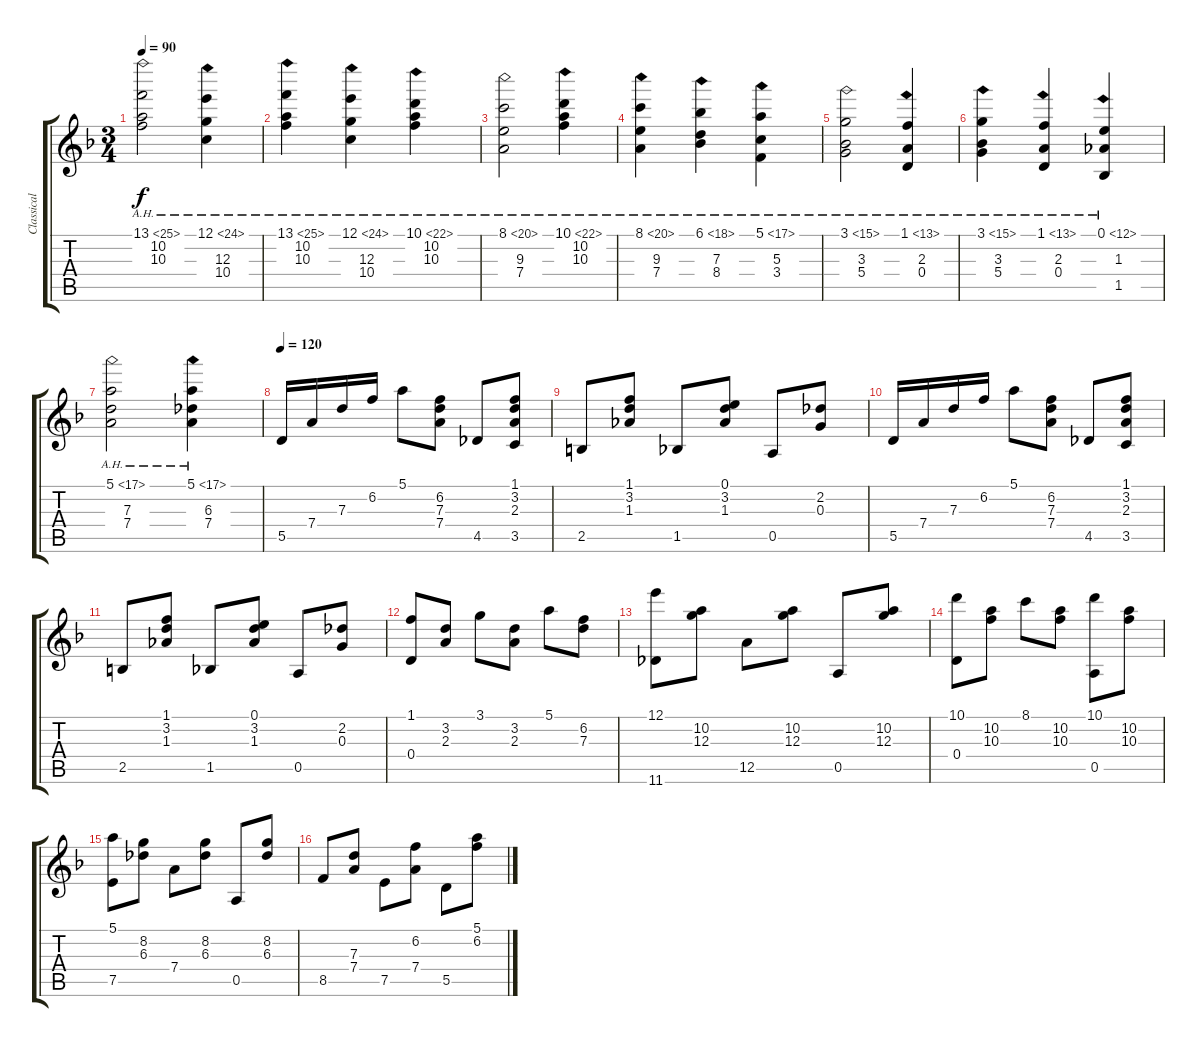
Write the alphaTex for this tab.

\track ("Classical Guitar" "Classical ") {instrument acousticguitarnylon}
\staff {score tabs}
\tuning (E4 B3 G3 D3 A2 D2) {hide}
\ts (3 4)
\tempo 90
\clef g2
\ks dminor
(13.1{ah 12} 10.2 10.3).2{dy f} (12.1{ah 12} 12.3 10.4).4 |
(13.1{ah 12} 10.2 10.3).4 (12.1{ah 12} 12.3 10.4).4 (10.1{ah 12} 10.2 10.3).4 |
(8.1{ah 12} 9.3 7.4).2 (10.1{ah 12} 10.2 10.3).4 |
(8.1{ah 12} 9.3 7.4).4 (6.1{ah 12} 7.3 8.4).4 (5.1{ah 12} 5.3 3.4).4 |
(3.1{ah 12} 3.3 5.4).2 (1.1{ah 12} 2.3 0.4).4 |
(3.1{ah 12} 3.3 5.4).4 (1.1{ah 12} 2.3 0.4).4 (0.1{ah 12} 1.3 1.5).4 |
(5.1{ah 12} 7.3 7.4).2 (5.1{ah 12} 6.3 7.4).4 |
\tempo 120
5.5.16 7.4.16 7.3.16 6.2.16 5.1.8 (6.2 7.3 7.4).8 4.5.8 (1.1 3.2 2.3 3.5).8 |
2.5.8 (1.1 3.2 1.3).8 1.5.8 (0.1 3.2 1.3).8 0.5.8 (2.2 0.3).8 |
5.5.16 7.4.16 7.3.16 6.2.16 5.1.8 (6.2 7.3 7.4).8 4.5.8 (1.1 3.2 2.3 3.5).8 |
2.5.8 (1.1 3.2 1.3).8 1.5.8 (0.1 3.2 1.3).8 0.5.8 (2.2 0.3).8 |
(1.1 0.4).8 (3.2 2.3).8 3.1.8 (3.2 2.3).8 5.1.8 (6.2 7.3).8 |
(12.1 11.6).8 (10.2 12.3).8 12.5.8 (10.2 12.3).8 0.5.8 (10.2 12.3).8 |
(10.1 0.4).8 (10.2 10.3).8 8.1.8 (10.2 10.3).8 (10.1 0.5).8 (10.2 10.3).8 |
(5.1 7.5).8 (8.2 6.3).8 7.4.8 (8.2 6.3).8 0.5.8 (8.2 6.3).8 |
8.5.8 (7.3 7.4).8 7.5.8 (6.2 7.4).8 5.5.8 (5.1 6.2).8
